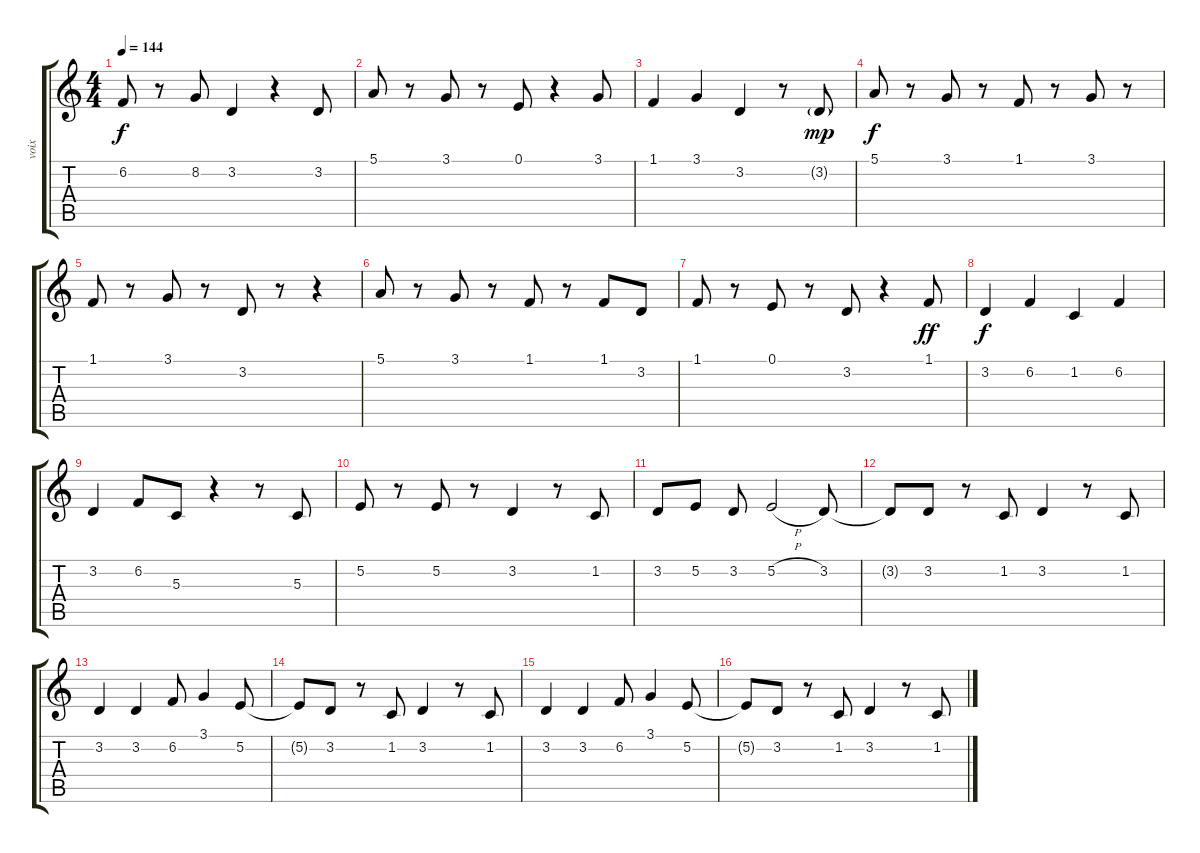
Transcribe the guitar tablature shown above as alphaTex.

\track ("voix" "voix") {instrument clarinet}
\staff {score tabs}
\tuning (E4 B3 G3 D3 A2 E2) {hide}
\ts (4 4)
\tempo 144
\clef g2
\ks c
6.2.8{dy f} r.8 8.2.8 3.2.4 r.4 3.2.8 |
5.1.8 r.8 3.1.8 r.8 0.1.8 r.4 3.1.8 |
1.1.4 3.1.4 3.2.4 r.8 3.2{g}.8{dy mp} |
5.1.8{dy f} r.8 3.1.8 r.8 1.1.8 r.8 3.1.8 r.8 |
1.1.8 r.8 3.1.8 r.8 3.2.8 r.8 r.4 |
5.1.8 r.8 3.1.8 r.8 1.1.8 r.8 1.1.8 3.2.8 |
1.1.8 r.8 0.1.8 r.8 3.2.8 r.4 1.1.8{dy ff} |
3.2.4{dy f} 6.2.4 1.2.4 6.2.4 |
3.2.4 6.2.8 5.3.8 r.4 r.8 5.3.8 |
5.2.8 r.8 5.2.8 r.8 3.2.4 r.8 1.2.8 |
3.2.8 5.2.8 3.2.8 5.2{h}.2 3.2.8 |
3.2{t}.8 3.2.8 r.8 1.2.8 3.2.4 r.8 1.2.8 |
3.2.4 3.2.4 6.2.8 3.1.4 5.2.8 |
5.2{t}.8 3.2.8 r.8 1.2.8 3.2.4 r.8 1.2.8 |
3.2.4 3.2.4 6.2.8 3.1.4 5.2.8 |
5.2{t}.8 3.2.8 r.8 1.2.8 3.2.4 r.8 1.2.8
